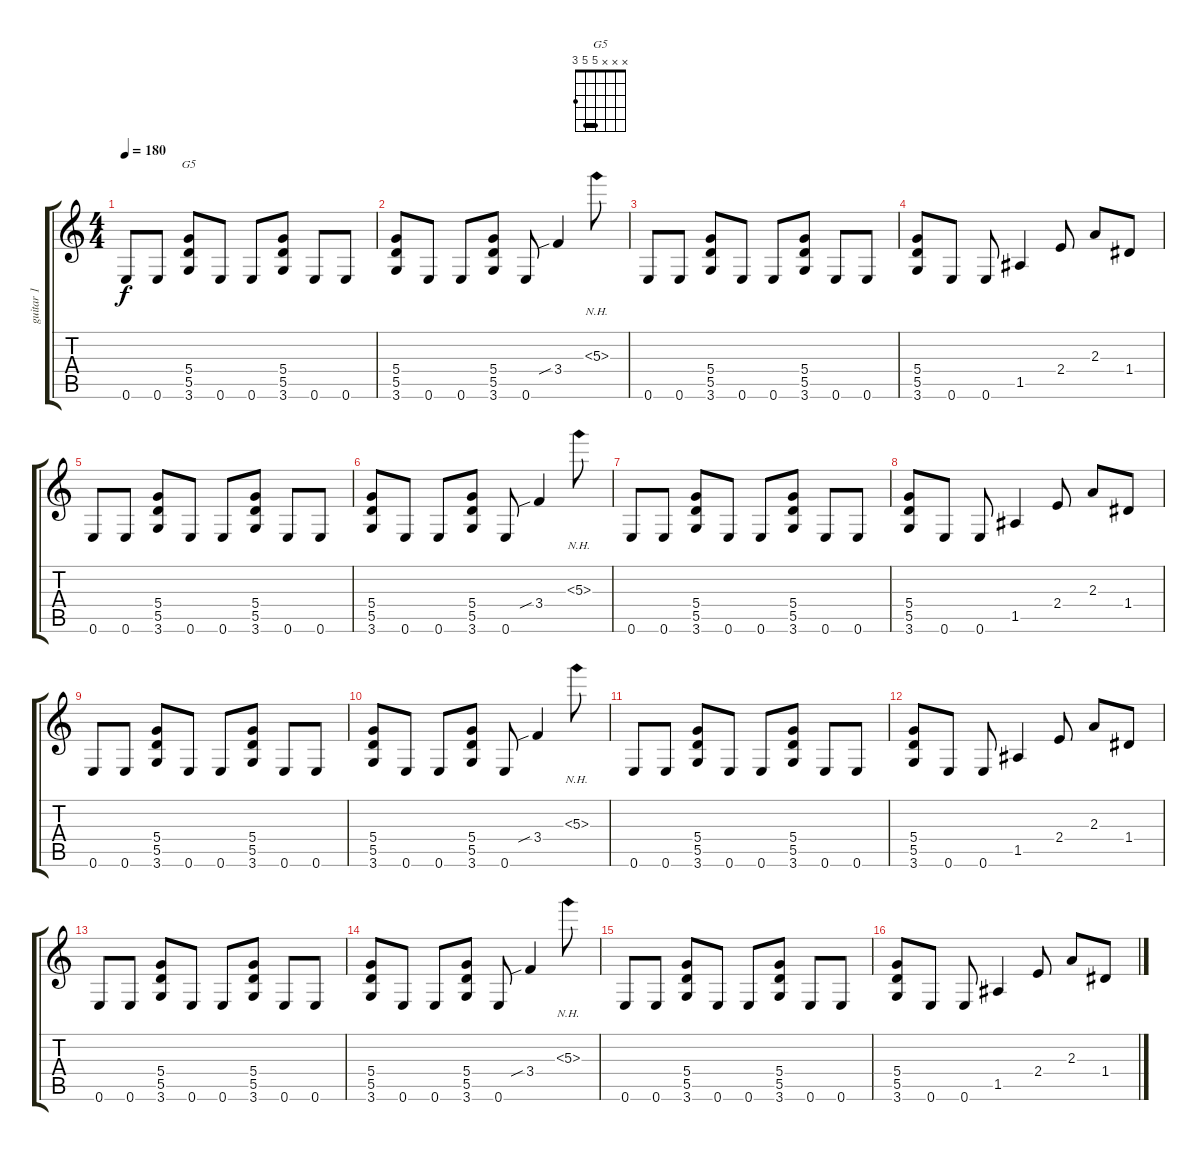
\track ("guitar 1" "guitar 1") {instrument distortionguitar}
\staff {score tabs}
\tuning (E4 B3 G3 D3 A2 E2) {hide}
\chord ("G5" x x x 5 5 3) {barre 5}
\ts (4 4)
\tempo 180
\clef g2
\ks c
0.6.8{dy f} 0.6.8 (5.4 5.5 3.6).8{ch "G5"} 0.6.8 0.6.8 (5.4 5.5 3.6).8 0.6.8 0.6.8 |
(5.4 5.5 3.6).8 0.6.8 0.6.8 (5.4 5.5 3.6).8 0.6.8 3.4{sib}.4 5.3{nh}.8 |
0.6.8 0.6.8 (5.4 5.5 3.6).8 0.6.8 0.6.8 (5.4 5.5 3.6).8 0.6.8 0.6.8 |
(5.4 5.5 3.6).8 0.6.8 0.6.8 1.5.4 2.4.8 2.3.8 1.4.8 |
0.6.8 0.6.8 (5.4 5.5 3.6).8 0.6.8 0.6.8 (5.4 5.5 3.6).8 0.6.8 0.6.8 |
(5.4 5.5 3.6).8 0.6.8 0.6.8 (5.4 5.5 3.6).8 0.6.8 3.4{sib}.4 5.3{nh}.8 |
0.6.8 0.6.8 (5.4 5.5 3.6).8 0.6.8 0.6.8 (5.4 5.5 3.6).8 0.6.8 0.6.8 |
(5.4 5.5 3.6).8 0.6.8 0.6.8 1.5.4 2.4.8 2.3.8 1.4.8 |
0.6.8 0.6.8 (5.4 5.5 3.6).8 0.6.8 0.6.8 (5.4 5.5 3.6).8 0.6.8 0.6.8 |
(5.4 5.5 3.6).8 0.6.8 0.6.8 (5.4 5.5 3.6).8 0.6.8 3.4{sib}.4 5.3{nh}.8 |
0.6.8 0.6.8 (5.4 5.5 3.6).8 0.6.8 0.6.8 (5.4 5.5 3.6).8 0.6.8 0.6.8 |
(5.4 5.5 3.6).8 0.6.8 0.6.8 1.5.4 2.4.8 2.3.8 1.4.8 |
0.6.8 0.6.8 (5.4 5.5 3.6).8 0.6.8 0.6.8 (5.4 5.5 3.6).8 0.6.8 0.6.8 |
(5.4 5.5 3.6).8 0.6.8 0.6.8 (5.4 5.5 3.6).8 0.6.8 3.4{sib}.4 5.3{nh}.8 |
0.6.8 0.6.8 (5.4 5.5 3.6).8 0.6.8 0.6.8 (5.4 5.5 3.6).8 0.6.8 0.6.8 |
(5.4 5.5 3.6).8 0.6.8 0.6.8 1.5.4 2.4.8 2.3.8 1.4.8
